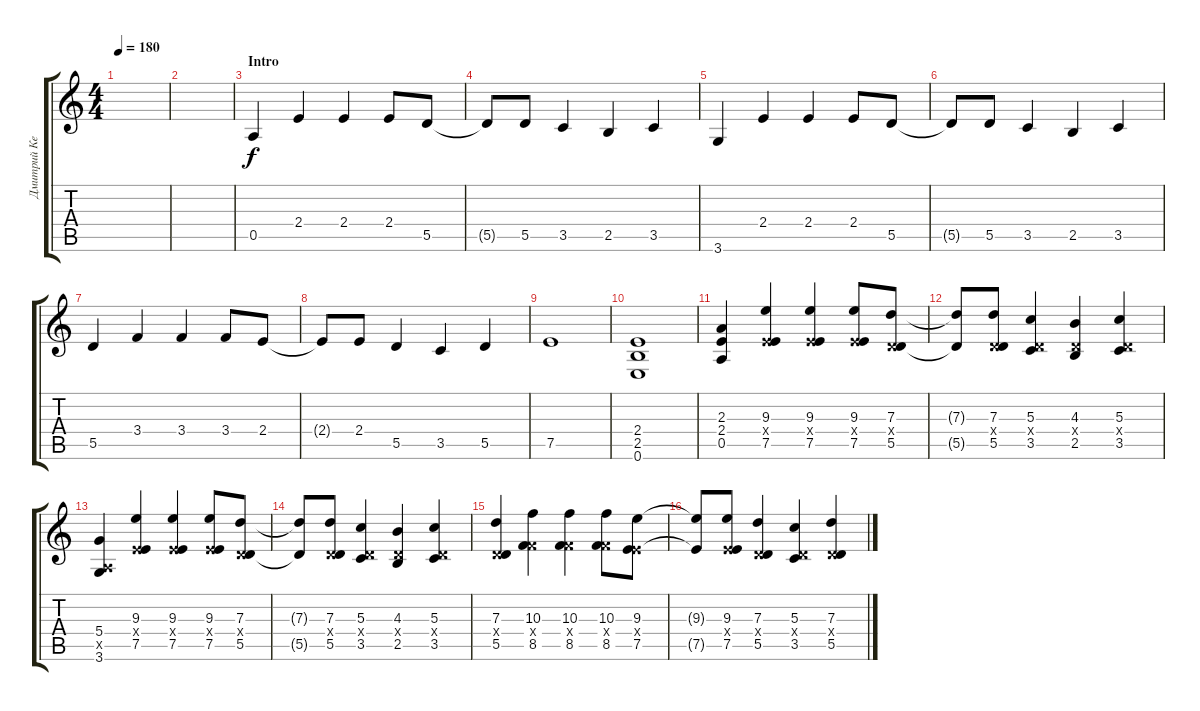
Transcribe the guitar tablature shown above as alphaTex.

\track ("Дмитрий Кежватов" "Дмитрий Ке") {instrument overdrivenguitar}
\staff {score tabs}
\tuning (E4 B3 G3 D3 A2 E2) {hide}
\ts (4 4)
\tempo 180
\clef g2
\ks c
|
|
\section ("" "Intro")
0.5.4 2.4.4 2.4.4 2.4.8 5.5.8 |
5.5{t}.8 5.5.8 3.5.4 2.5.4 3.5.4 |
3.6.4 2.4.4 2.4.4 2.4.8 5.5.8 |
5.5{t}.8 5.5.8 3.5.4 2.5.4 3.5.4 |
5.5.4 3.4.4 3.4.4 3.4.8 2.4.8 |
2.4{t}.8 2.4.8 5.5.4 3.5.4 5.5.4 |
7.5.1 |
(2.4 2.5 0.6).1 |
(2.3 2.4 0.5).4 (9.3 2.4{x} 7.5).4 (9.3 2.4{x} 7.5).4 (9.3 2.4{x} 7.5).8 (7.3 0.4{x} 5.5).8 |
(7.3{t} 5.5{t}).8 (7.3 0.4{x} 5.5).8 (5.3 0.4{x} 3.5).4 (4.3 0.4{x} 2.5).4 (5.3 0.4{x} 3.5).4 |
(5.4 0.5{x} 3.6).4 (9.3 2.4{x} 7.5).4 (9.3 2.4{x} 7.5).4 (9.3 2.4{x} 7.5).8 (7.3 0.4{x} 5.5).8 |
(7.3{t} 5.5{t}).8 (7.3 0.4{x} 5.5).8 (5.3 0.4{x} 3.5).4 (4.3 0.4{x} 2.5).4 (5.3 0.4{x} 3.5).4 |
(7.3 0.4{x} 5.5).4 (10.3 3.4{x} 8.5).4 (10.3 3.4{x} 8.5).4 (10.3 3.4{x} 8.5).8 (9.3 2.4{x} 7.5).8 |
(9.3{t} 7.5{t}).8 (9.3 2.4{x} 7.5).8 (7.3 0.4{x} 5.5).4 (5.3 0.4{x} 3.5).4 (7.3 0.4{x} 5.5).4
